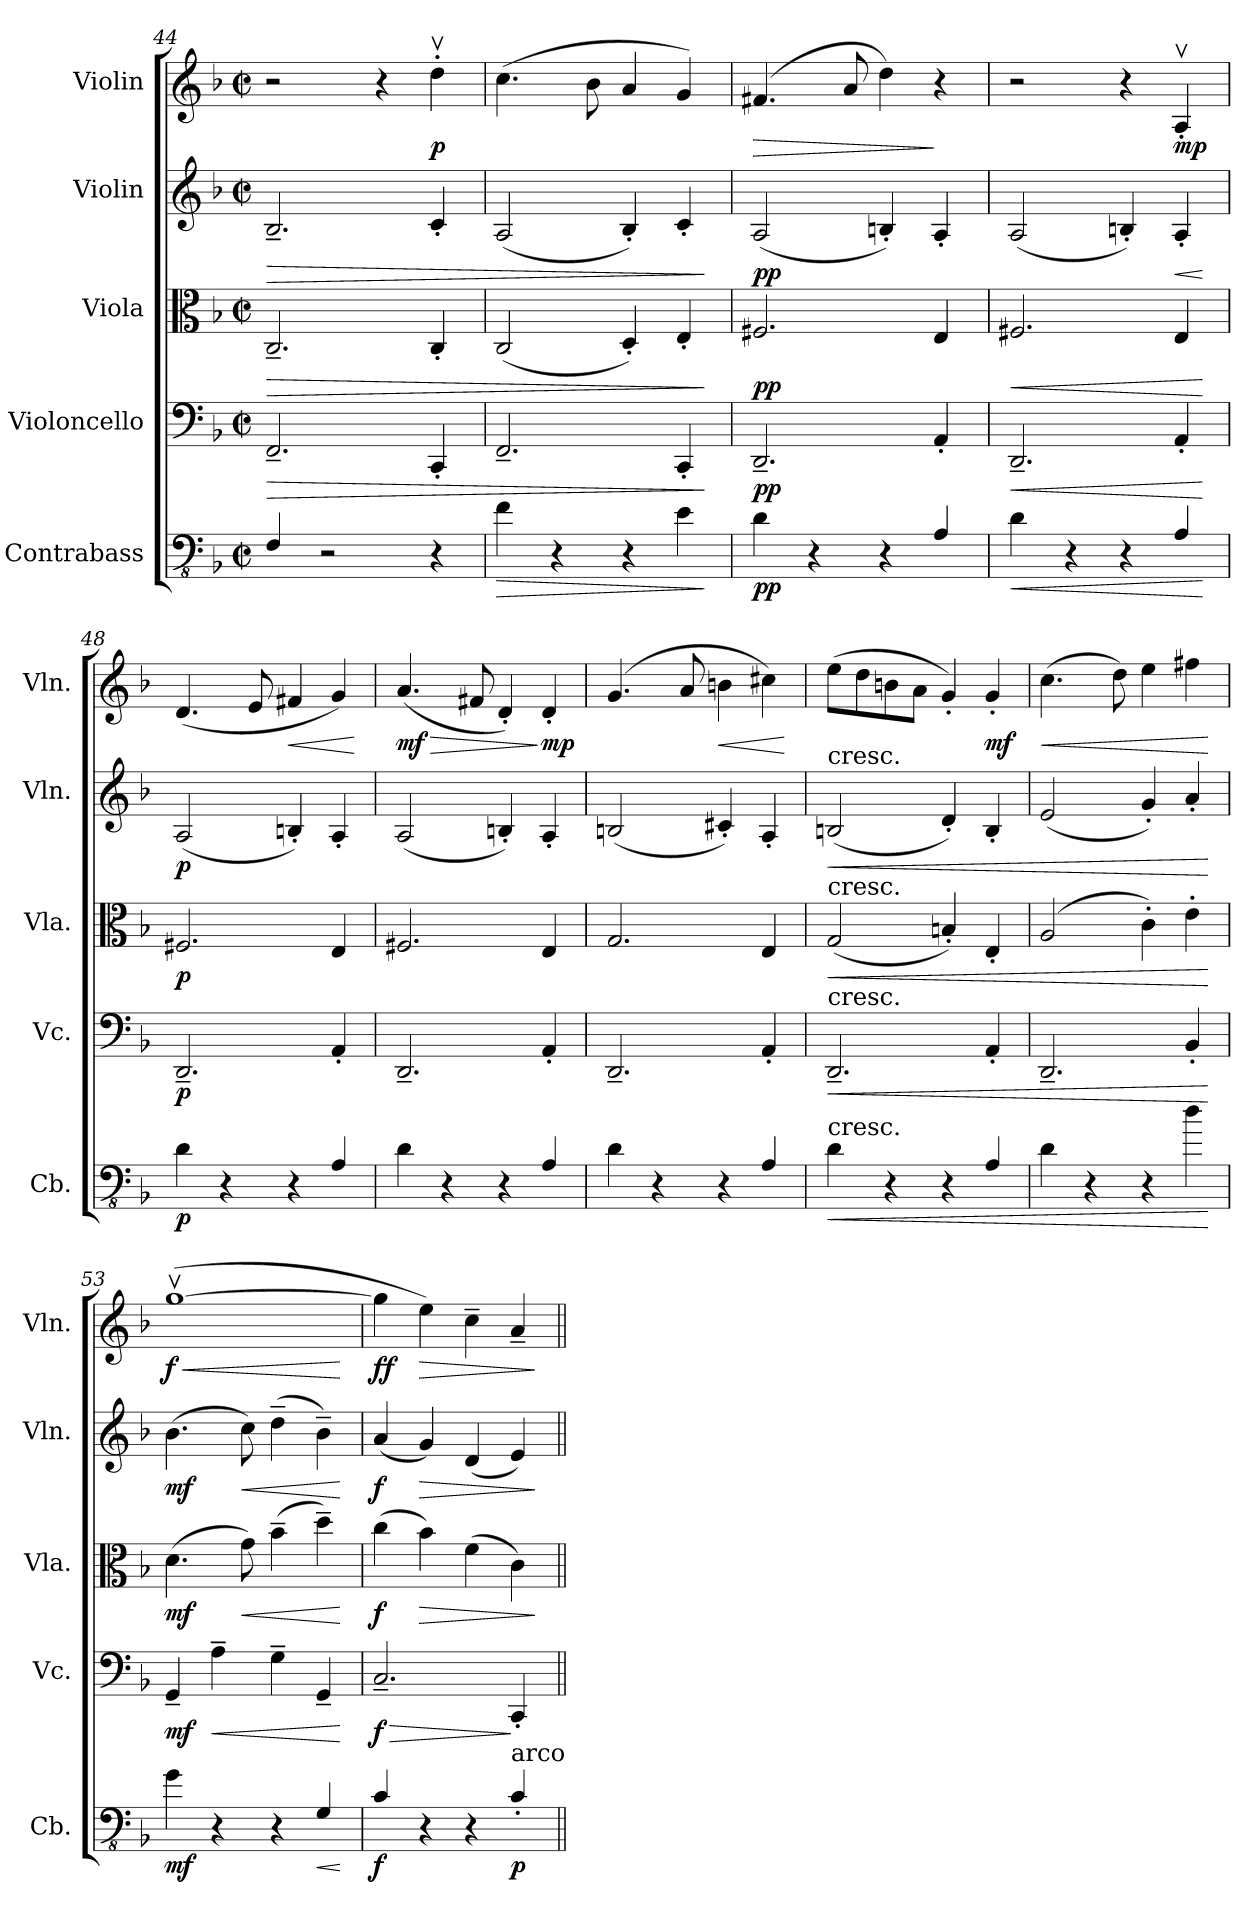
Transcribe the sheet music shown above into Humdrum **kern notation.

**kern	**dynam	**kern	**dynam	**kern	**dynam	**kern	**dynam	**kern	**dynam
*part5	*part5	*part4	*part4	*part3	*part3	*part2	*part2	*part1	*part1
*staff5	*staff5	*staff4	*staff4	*staff3	*staff3	*staff2	*staff2	*staff1	*staff1
*I"Contrabass	*	*I"Violoncello	*	*I"Viola	*	*I"Violin	*	*I"Violin	*
*I'Cb.	*	*I'Vc.	*	*I'Vla.	*	*I'Vln.	*	*I'Vln.	*
!!LO:PB:g=z
*clefFv4	*	*clefF4	*	*clefC3	*	*clefG2	*	*clefG2	*
*ITrd7c12	*	*	*	*	*	*	*	*	*
*k[b-]	*	*k[b-]	*	*k[b-]	*	*k[b-]	*	*k[b-]	*
*M2/2	*	*M2/2	*	*M2/2	*	*M2/2	*	*M2/2	*
*met(c|)	*	*met(c|)	*	*met(c|)	*	*met(c|)	*	*met(c|)	*
=44	=44	=44	=44	=44	=44	=44	=44	=44	=44
!	!	!	!LO:HP:b	!	!LO:HP:b	!	!LO:HP:b	!	!
4FFF/	.	2.FF~/	>	2.C~/	>	2.B-~/	>	2r	.
2r	.	.	.	.	.	.	.	.	.
.	.	.	.	.	.	.	.	4r	.
!	!	!	!	!	!	!	!	!	!LO:DY:b
4r	.	4CC'/	.	4C'/	.	4c'/	.	4ddv'\	p
=45	=45	=45	=45	=45	=45	=45	=45	=45	=45
!	!LO:HP:b	!	!	!	!	!	!	!	!
4FF\	>	2.FF~/	.	(2C/	.	(2A/	.	(4.cc\	.
4r	.	.	.	.	.	.	.	.	.
.	.	.	.	.	.	.	.	8b-\	.
4r	.	.	.	4D'/)	.	4B-'/)	.	4a/	.
4EE\	.	4CC'/	.	4E'/	.	4c'/	.	4g/)	.
.	]	.	]	.	]	.	]	.	.
=46	=46	=46	=46	=46	=46	=46	=46	=46	=46
!	!LO:DY:b	!	!LO:DY:b	!	!LO:DY:b	!	!LO:DY:b	!	!LO:HP:b
4DD\	pp	2.DD~/	pp	2.F#X/	pp	(2A/	pp	(4.f#X/	>
4r	.	.	.	.	.	.	.	.	.
.	.	.	.	.	.	.	.	8a/	.
4r	.	.	.	.	.	4Bn'/)	.	4dd\)	.
4AAA/	.	4AA'/	.	4E/	.	4A'/	.	4r	]
=47	=47	=47	=47	=47	=47	=47	=47	=47	=47
!	!LO:HP:b	!	!LO:HP:b	!	!LO:HP:b	!	!	!	!
4DD\	<	2.DD~/	<	2.F#X/	<	(2A/	.	2r	.
4r	.	.	.	.	.	.	.	.	.
4r	.	.	.	.	.	4Bn'/)	.	4r	.
!	!	!	!	!	!	!	!LO:HP:b	!	!LO:DY:b
4AAA/	.	4AA'/	.	4E/	.	4A'/	<	4Av'/	mp
.	[	.	[	.	[	.	[	.	.
=48	=48	=48	=48	=48	=48	=48	=48	=48	=48
!	!LO:DY:b	!	!LO:DY:b	!	!LO:DY:b	!	!LO:DY:b	!	!
4DD\	p	2.DD~/	p	2.F#X/	p	(2A/	p	(4.d/	.
4r	.	.	.	.	.	.	.	.	.
.	.	.	.	.	.	.	.	8e/	.
!	!	!	!	!	!	!	!	!	!LO:HP:b
4r	.	.	.	.	.	4Bn'/)	.	4f#X/	<
4AAA/	.	4AA'/	.	4E/	.	4A'/	.	4g/)	.
.	.	.	.	.	.	.	.	.	[
=49	=49	=49	=49	=49	=49	=49	=49	=49	=49
!	!	!	!	!	!	!	!	!	!LO:HP:b
!	!	!	!	!	!	!	!	!	!LO:DY:n=1:b
4DD\	.	2.DD~/	.	2.F#X/	.	(2A/	.	(4.a/	> mf
4r	.	.	.	.	.	.	.	.	.
.	.	.	.	.	.	.	.	8f#X/	.
4r	.	.	.	.	.	4Bn'/)	.	4d'/)	.
!	!	!	!	!	!	!	!	!	!LO:DY:n=2:b
4AAA/	.	4AA'/	.	4E/	.	4A'/	.	4d'/	] mp
=50	=50	=50	=50	=50	=50	=50	=50	=50	=50
4DD\	.	2.DD~/	.	2.G/	.	(2Bn/	.	(4.g/	.
4r	.	.	.	.	.	.	.	.	.
.	.	.	.	.	.	.	.	8a/	.
!	!	!	!	!	!	!	!	!	!LO:HP:b
4r	.	.	.	.	.	4c#X'/)	.	4bn\	<
4AAA/	.	4AA'/	.	4E/	.	4A'/	.	4cc#X\)	.
.	.	.	.	.	.	.	.	.	[
!!LO:LB:g=z
=51	=51	=51	=51	=51	=51	=51	=51	=51	=51
!	!	!	!	!	!	!LO:TX:a:t=cresc.	!	!	!
!	!	!	!	!LO:TX:a:t=cresc.	!	!	!	!	!
!	!	!LO:TX:a:t=cresc.	!	!	!	!	!	!	!
!LO:TX:a:t=cresc.	!	!	!	!	!	!	!	!	!
!	!LO:HP:b	!	!LO:HP:b	!	!LO:HP:b	!	!LO:HP:b	!	!
4DD\	<	2.DD~/	<	(2G/	<	(2Bn/	<	(8ee\L	.
.	.	.	.	.	.	.	.	8dd\	.
4r	.	.	.	.	.	.	.	8bn\	.
.	.	.	.	.	.	.	.	8a\J	.
4r	.	.	.	4Bn'/)	.	4d'/)	.	4g'/)	.
!	!	!	!	!	!	!	!	!	!LO:DY:b
4AAA/	.	4AA'/	.	4E'/	.	4B'/	.	4g'/	mf
=52	=52	=52	=52	=52	=52	=52	=52	=52	=52
!	!	!	!	!	!	!	!	!	!LO:HP:b
4DD\	.	2.DD~/	.	(2A/	.	(2e/	.	(4.cc\	<
4r	.	.	.	.	.	.	.	.	.
.	.	.	.	.	.	.	.	8dd\)	.
4r	.	.	.	4c'\)	.	4g'/)	.	4ee\	.
4D\	.	4BB-'/	.	4e'\	.	4a'/	.	4ff#X\	.
.	[	.	[	.	[	.	[	.	[
=53	=53	=53	=53	=53	=53	=53	=53	=53	=53
!	!LO:DY:b	!	!LO:DY:b	!	!LO:DY:b	!	!LO:DY:b	!	!LO:HP:b
!	!	!	!	!	!	!	!	!	!LO:DY:n=1:b
4GG\	mf	4GG~/	mf	(4.d\	mf	(4.b-\	mf	([1ggv	< f
!	!	!	!LO:HP:b	!	!	!	!	!	!
4r	.	4A~\	<	.	.	.	.	.	.
!	!	!	!	!	!LO:HP:b	!	!LO:HP:b	!	!
.	.	.	.	8g\)	<	8cc\)	<	.	.
4r	.	4G~\	.	(4b-~\	.	(4dd~\	.	.	.
!	!LO:HP:b	!	!	!	!	!	!	!	!
4GGG/	<	4GG~/	.	4dd~\)	.	4b-~\)	.	.	.
.	[	.	[	.	[	.	[	.	[
=54	=54	=54	=54	=54	=54	=54	=54	=54	=54
!	!LO:DY:b	!	!LO:HP:b	!	!	!	!	!	!
!	!	!	!LO:DY:n=1:b	!	!LO:DY:b	!	!LO:DY:b	!	!LO:DY:b
4CC/	f	2.C~/	> f	(4cc\	f	(4a/	f	4gg\]	ff
!	!	!	!	!	!LO:HP:b	!	!LO:HP:b	!	!LO:HP:b
4r	.	.	.	4b-\)	>	4g/)	>	4ee\)	>
4r	.	.	.	(4f\	.	(4d/	.	4cc~\	.
!LO:TX:a:t=arco	!	!	!	!	!	!	!	!	!
!	!LO:DY:b	!	!	!	!	!	!	!	!
4CC'/	p	4CC'/	]	4c\)	.	4e/)	.	4a~/	.
.	.	.	.	.	]	.	]	.	]
=||	=||	=||	=||	=||	=||	=||	=||	=||	=||
*-	*-	*-	*-	*-	*-	*-	*-	*-	*-
